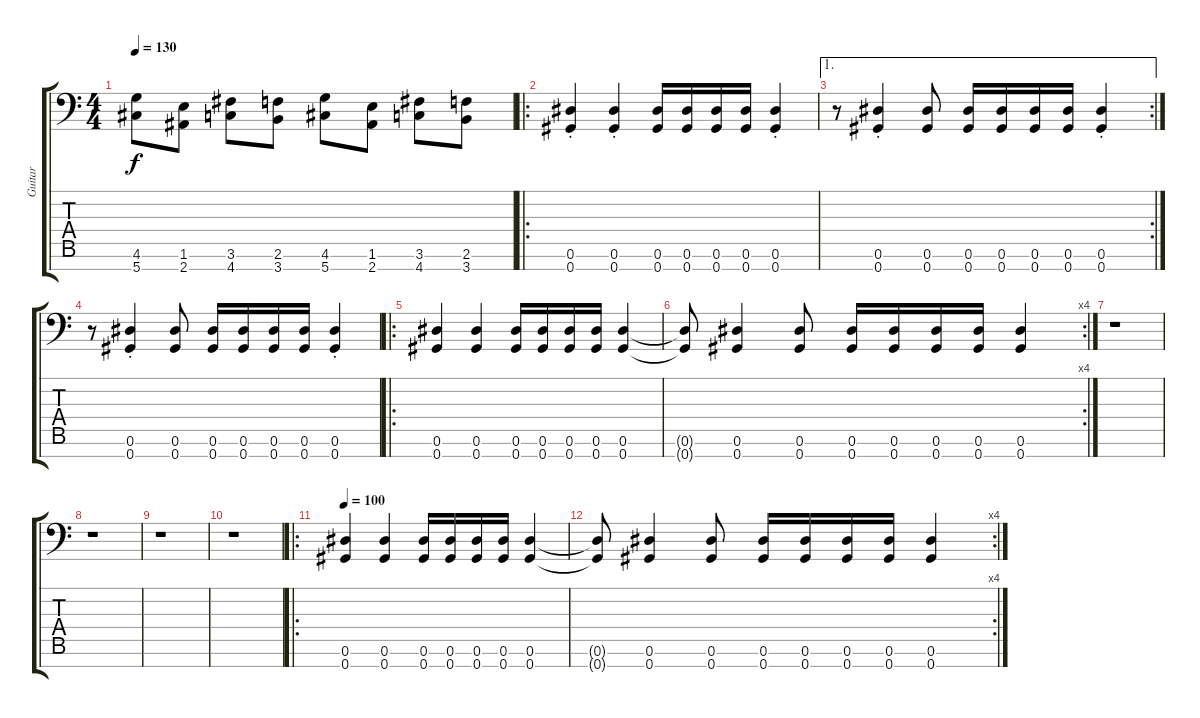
\track ("Guitar" "Guitar") {instrument distortionguitar}
\staff {score tabs}
\tuning (Eb4 Bb3 Gb3 Db3 Ab2 Eb2 Ab1) {hide}
\ts (4 4)
\tempo 130
\clef f4
\ks c
(4.6 5.7).8{dy f} (1.6 2.7).8 (3.6 4.7).8 (2.6 3.7).8 (4.6 5.7).8 (1.6 2.7).8 (3.6 4.7).8 (2.6 3.7).8 |
\ro
(0.6{st} 0.7{st}).4{balance 14} (0.6{st} 0.7{st}).4 (0.6 0.7).16 (0.6 0.7).16 (0.6 0.7).16 (0.6 0.7).16 (0.6{st} 0.7{st}).4 |
\ae 1
\rc 2
r.8 (0.6{st} 0.7{st}).4 (0.6 0.7).8 (0.6 0.7).16 (0.6 0.7).16 (0.6 0.7).16 (0.6 0.7).16 (0.6{st} 0.7{st}).4 |
r.8 (0.6{st} 0.7{st}).4 (0.6 0.7).8 (0.6 0.7).16 (0.6 0.7).16 (0.6 0.7).16 (0.6 0.7).16 (0.6{st} 0.7{st}).4 |
\ro
(0.6 0.7).4{balance 8} (0.6 0.7).4 (0.6 0.7).16 (0.6 0.7).16 (0.6 0.7).16 (0.6 0.7).16 (0.6 0.7).4 |
\rc 4
(0.6{t} 0.7{t}).8 (0.6 0.7).4 (0.6 0.7).8 (0.6 0.7).16 (0.6 0.7).16 (0.6 0.7).16 (0.6 0.7).16 (0.6 0.7).4 |
r.1 |
r.1 |
r.1 |
r.1 |
\ro
\tempo 100
(0.6 0.7).4 (0.6 0.7).4 (0.6 0.7).16 (0.6 0.7).16 (0.6 0.7).16 (0.6 0.7).16 (0.6 0.7).4 |
\rc 4
(0.6{t} 0.7{t}).8 (0.6 0.7).4 (0.6 0.7).8 (0.6 0.7).16 (0.6 0.7).16 (0.6 0.7).16 (0.6 0.7).16 (0.6 0.7).4
